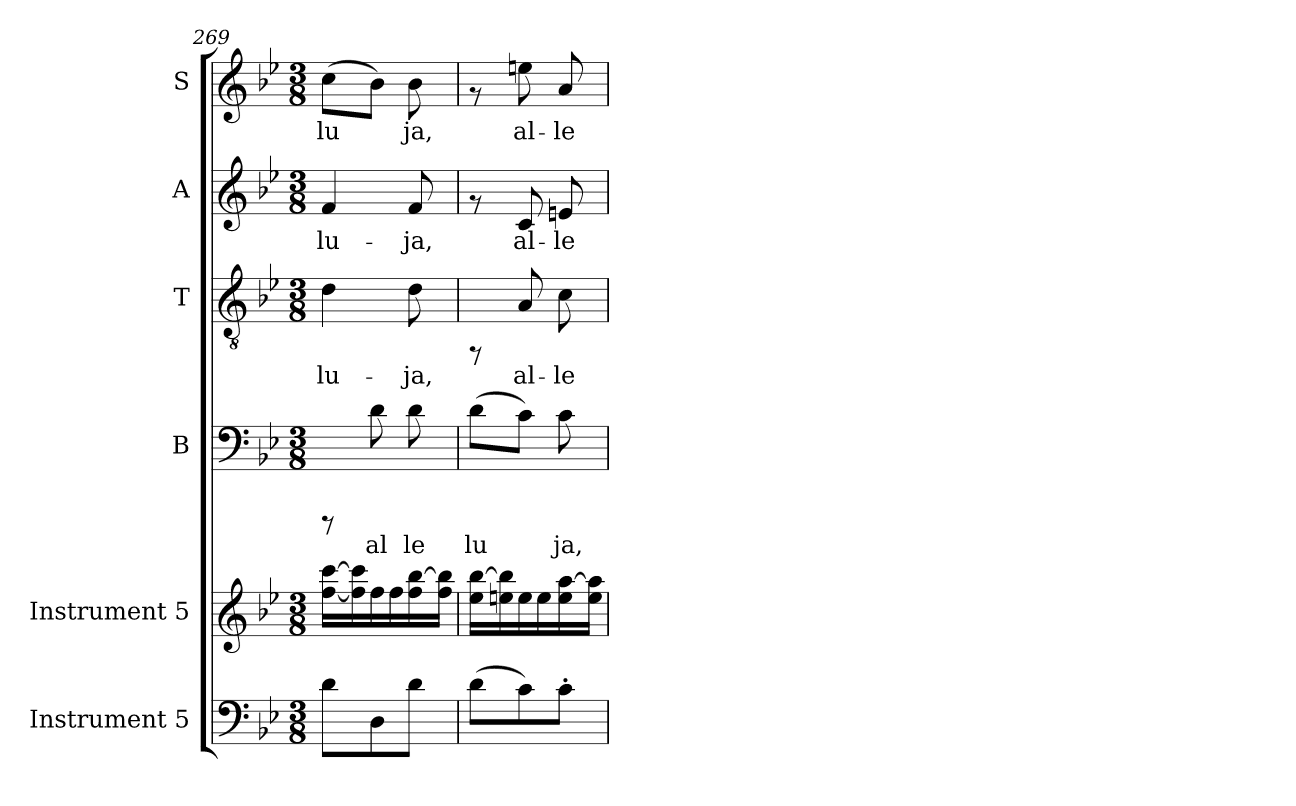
**kern	**kern	**kern	**text	**kern	**text	**kern	**text	**kern	**text
*part6	*part5	*part4	*part4	*part3	*part3	*part2	*part2	*part1	*part1
*staff6	*staff5	*staff4	*staff4	*staff3	*staff3	*staff2	*staff2	*staff1	*staff1
*I"Instrument 5	*I"Instrument 5	*I"B	*	*I"T	*	*I"A	*	*I"S	*
*	*	*I'B	*	*I'T	*	*I'A	*	*I'S	*
*clefF4	*clefG2	*clefF4	*	*clefGv2	*	*clefG2	*	*clefG2	*
*k[b-e-]	*k[b-e-]	*k[b-e-]	*	*k[b-e-]	*	*k[b-e-]	*	*k[b-e-]	*
*B-:	*B-:	*B-:	*	*B-:	*	*B-:	*	*B-:	*
*M3/8	*M3/8	*M3/8	*	*M3/8	*	*M3/8	*	*M3/8	*
=269	=269	=269	=269	=269	=269	=269	=269	=269	=269
!	!	!	!	!	!LO:LY:b:cj	!	!LO:LY:b:cj	!	!LO:LY:b:cj
8d\L	[<16ccc\ [>16ff\L	8rCCC	.	4d\	-lu-	4f/	-lu-	(>8cc\L	-lu-
.	16ccc\] 16ff\]	.	.	.	.	.	.	.	.
!	!	!	!LO:LY:b:cj	!	!	!	!	!	!LO:LY:b:cj
8D\	16ff\	8d\	al	.	.	.	.	8b-\J)	--
.	16ff\	.	.	.	.	.	.	.	.
!	!	!	!LO:LY:b:cj	!	!LO:LY:b:cj	!	!LO:LY:b:cj	!	!LO:LY:b:cj
8d\J	16ff\ [<16bb-\	8d\	le	8d\	-ja,	8f/	-ja,	8b-\	-ja,
.	16bb-\] 16ff\J	.	.	.	.	.	.	.	.
=270	=270	=270	=270	=270	=270	=270	=270	=270	=270
!	!	!	!LO:LY:b:cj	!	!	!	!	!	!
(>8d\L	[<16bb-\ 16ee-\L	(>8d\L	lu	8rFF	.	8rf	.	8rf	.
.	16bb-\] 16een\	.	.	.	.	.	.	.	.
!	!	!	!LO:LY:b:cj	!	!LO:LY:b:cj	!	!LO:LY:b:cj	!	!LO:LY:b:cj
8c\)	16ee\	8c\J)	.	8A/	al-	8c/	al-	8een\	al-
.	16ee\	.	.	.	.	.	.	.	.
!	!	!	!LO:LY:b:cj	!	!LO:LY:b:cj	!	!LO:LY:b:cj	!	!LO:LY:b:cj
8c'>\J	16ee\ [<16aa\	8c\	ja,	8c\	-le-	8en/	-le-	8a/	-le-
.	16aa\] 16ee\J	.	.	.	.	.	.	.	.
=	=	=	=	=	=	=	=	=	=
*-	*-	*-	*-	*-	*-	*-	*-	*-	*-
